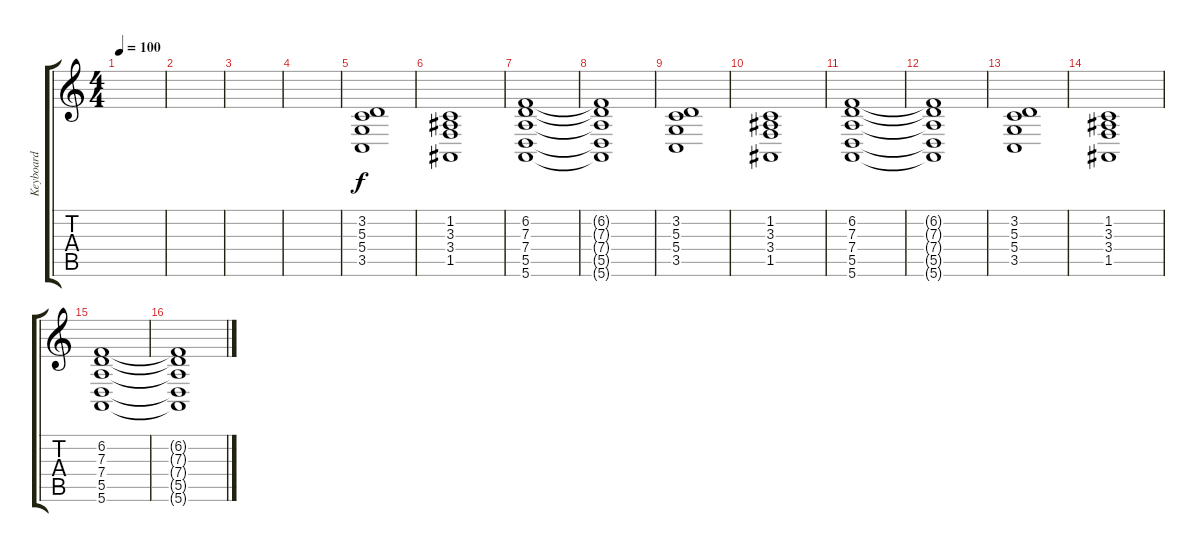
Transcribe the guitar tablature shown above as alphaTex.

\track ("Keyboard" "Keyboard") {instrument voiceoohs}
\staff {score tabs}
\tuning (E4 B3 G3 D3 A2 E2) {hide}
\ts (4 4)
\tempo 100
\clef g2
\ks c
|
|
|
|
(3.2 5.3 5.4 3.5).1 |
(1.2 3.3 3.4 1.5).1 |
(6.2 7.3 7.4 5.5 5.6).1 |
(6.2{t} 7.3{t} 7.4{t} 5.5{t} 5.6{t}).1 |
(3.2 5.3 5.4 3.5).1 |
(1.2 3.3 3.4 1.5).1 |
(6.2 7.3 7.4 5.5 5.6).1 |
(6.2{t} 7.3{t} 7.4{t} 5.5{t} 5.6{t}).1 |
(3.2 5.3 5.4 3.5).1 |
(1.2 3.3 3.4 1.5).1 |
(6.2 7.3 7.4 5.5 5.6).1 |
(6.2{t} 7.3{t} 7.4{t} 5.5{t} 5.6{t}).1
